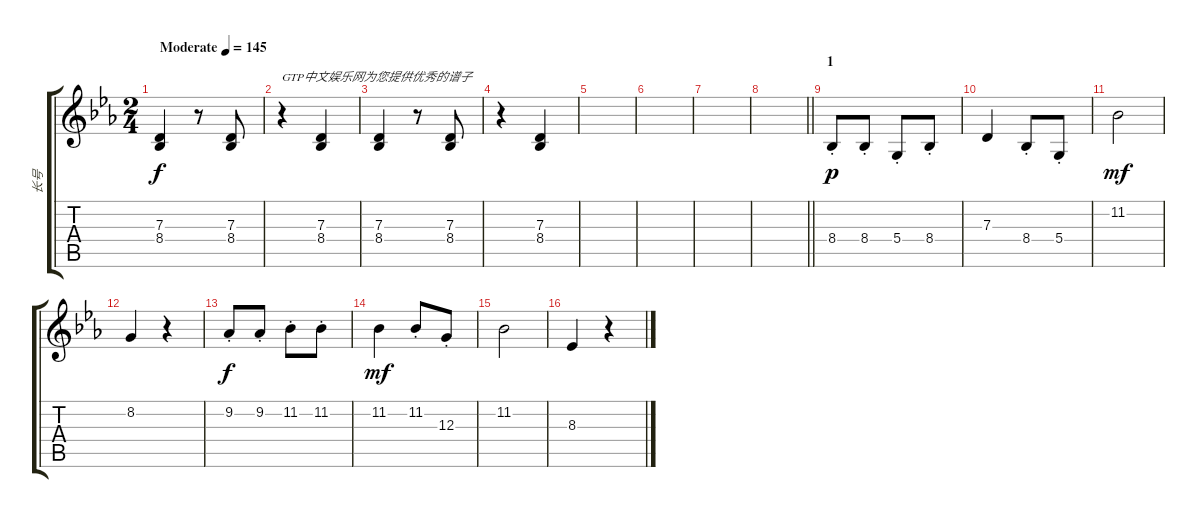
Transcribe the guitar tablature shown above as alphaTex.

\track ("长号" "长号") {instrument trombone}
\staff {score tabs}
\tuning (E4 B3 G3 D3 A2 E2) {hide}
\ts (2 4)
\tempo (145 "Moderate")
\clef g2
\ks eb
(7.3 8.4).4{dy f instrument trombone} r.8 (7.3 8.4).8 |
r.4{txt "GTP中文娱乐网为您提供优秀的谱子"} (7.3 8.4).4 |
(7.3 8.4).4 r.8 (7.3 8.4).8 |
r.4 (7.3 8.4).4 |
|
|
|
\barLineRight lightlight
|
\section ("" "1")
8.4{st}.8{dy p} 8.4{st}.8 5.4{st}.8 8.4{st}.8 |
7.3.4 8.4{st}.8 5.4{st}.8 |
11.2.2{dy mf} |
8.2.4 r.4 |
9.2{st}.8{dy f} 9.2{st}.8 11.2{st}.8 11.2{st}.8 |
11.2.4{dy mf} 11.2{st}.8 12.3{st}.8 |
11.2.2 |
8.3.4 r.4
